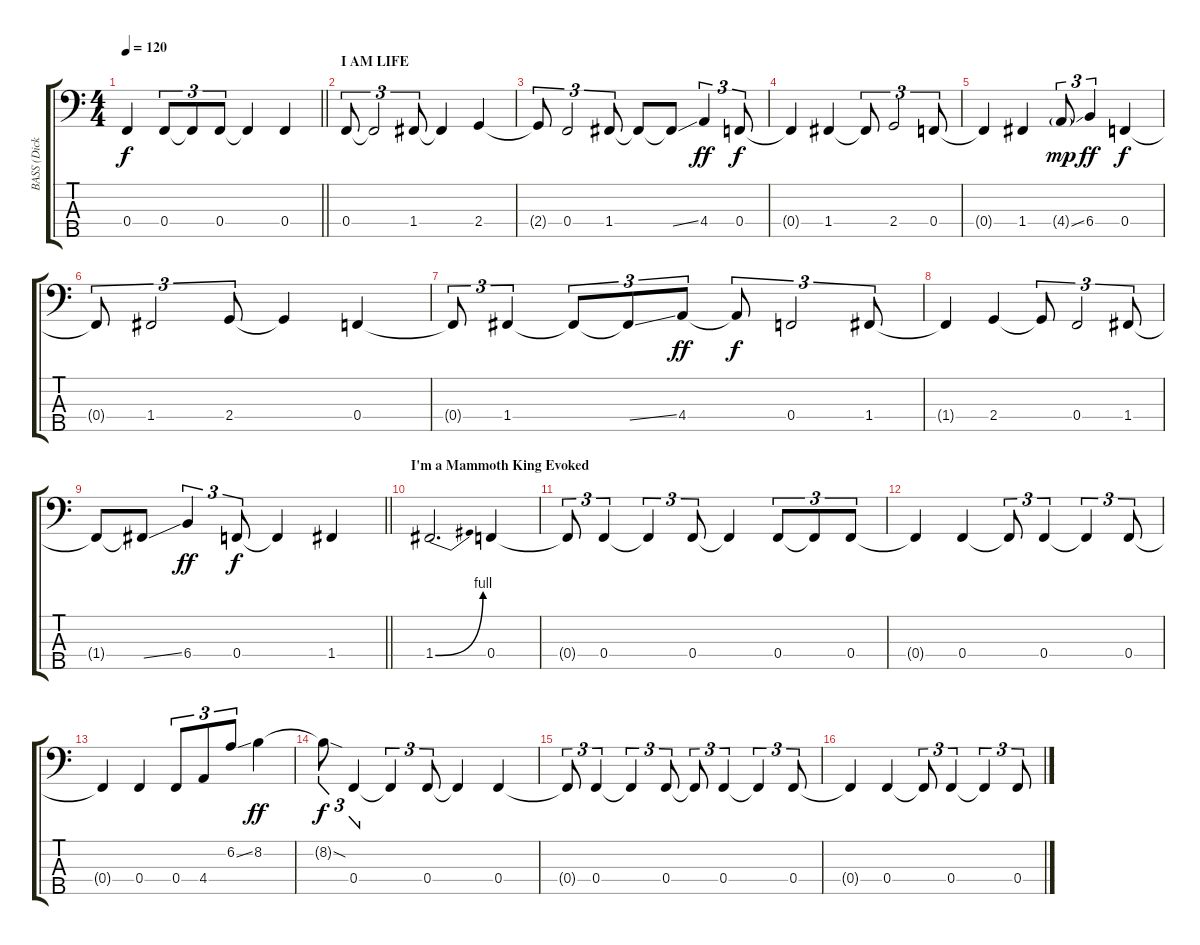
\track ("BASS (Dick Lovgren)" "BASS (Dick") {instrument slapbass1}
\staff {score tabs}
\tuning (Ab2 Eb2 Bb1 F1 C1) {hide}
\ts (4 4)
\tempo 120
\clef f4
\barLineRight lightlight
\ks c
0.4{t}.4{dy f} 0.4.8{tu (3 2)} 0.4{t}.8{tu (3 2)} 0.4.8{tu (3 2)} 0.4{t}.4 0.4.4 |
\section ("" "I AM LIFE")
0.4.8{tu (3 2)} 0.4{t}.2{tu (3 2)} 1.4.8{tu (3 2)} 1.4{t}.4 2.4.4 |
2.4{t}.8{tu (3 2)} 0.4.2{tu (3 2)} 1.4.8{tu (3 2)} 1.4{t}.8 1.4{ss t}.8 4.4.4{tu (3 2) dy ff} 0.4.8{tu (3 2) dy f} |
0.4{t}.4 1.4.4 1.4{t}.8{tu (3 2)} 2.4.2{tu (3 2)} 0.4.8{tu (3 2)} |
0.4{t}.4 1.4.4 4.4{ss g}.8{tu (3 2) dy mp} 6.4.4{tu (3 2) dy ff} 0.4.4{dy f} |
0.4{t}.8{tu (3 2)} 1.4.2{tu (3 2)} 2.4.8{tu (3 2)} 2.4{t}.4 0.4.4 |
0.4{t}.8{tu (3 2)} 1.4.4{tu (3 2)} 1.4{t}.8{tu (3 2)} 1.4{ss t}.8{tu (3 2)} 4.4.8{tu (3 2) dy ff} 4.4{t}.8{tu (3 2) dy f} 0.4.2{tu (3 2)} 1.4.8{tu (3 2)} |
1.4{t}.4 2.4.4 2.4{t}.8{tu (3 2)} 0.4.2{tu (3 2)} 1.4.8{tu (3 2)} |
\barLineRight lightlight
1.4{t}.8 1.4{ss t}.8 6.4.4{tu (3 2) dy ff} 0.4.8{tu (3 2) dy f} 0.4{t}.4 1.4.4 |
\section ("" "I'm a Mammoth King Evoked")
1.4{be (bend 0 0 60 4)}.2{d} 0.4.4 |
0.4{t}.8{tu (3 2)} 0.4.4{tu (3 2)} 0.4{t}.4{tu (3 2)} 0.4.8{tu (3 2)} 0.4{t}.4 0.4.8{tu (3 2)} 0.4{t}.8{tu (3 2)} 0.4.8{tu (3 2)} |
0.4{t}.4 0.4.4 0.4{t}.8{tu (3 2)} 0.4.4{tu (3 2)} 0.4{t}.4{tu (3 2)} 0.4.8{tu (3 2)} |
0.4{t}.4 0.4.4 0.4.8{tu (3 2)} 4.4.8{tu (3 2)} 6.2{ss}.8{tu (3 2)} 8.2.4{dy ff} |
8.2{sod t}.8{tu (3 2) dy f} 0.4.4{tu (3 2)} 0.4{t}.4{tu (3 2)} 0.4.8{tu (3 2)} 0.4{t}.4 0.4.4 |
0.4{t}.8{tu (3 2)} 0.4.4{tu (3 2)} 0.4{t}.4{tu (3 2)} 0.4.8{tu (3 2)} 0.4{t}.8{tu (3 2)} 0.4.4{tu (3 2)} 0.4{t}.4{tu (3 2)} 0.4.8{tu (3 2)} |
0.4{t}.4 0.4.4 0.4{t}.8{tu (3 2)} 0.4.4{tu (3 2)} 0.4{t}.4{tu (3 2)} 0.4.8{tu (3 2)}
